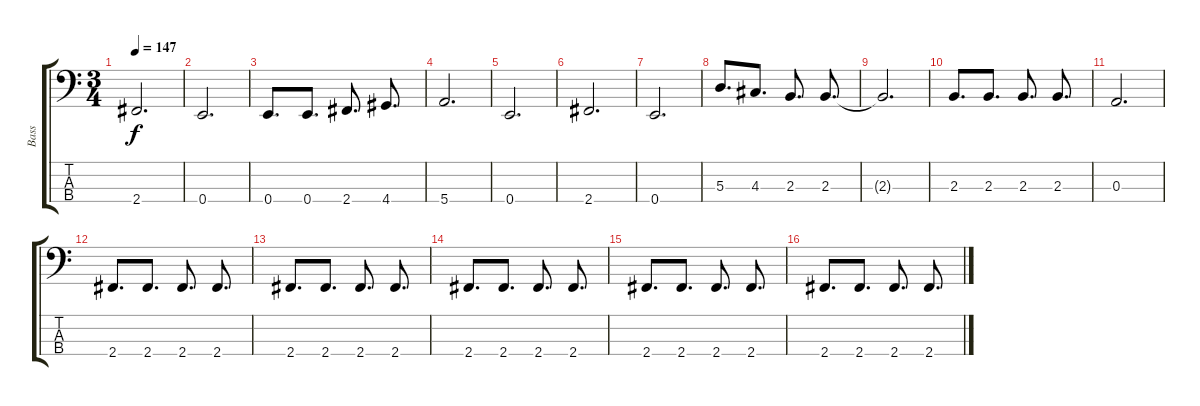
\track ("Bass" "Bass") {instrument electricbasspick}
\staff {score tabs}
\tuning (G2 D2 A1 E1) {hide}
\ts (3 4)
\tempo 147
\clef f4
\ks c
2.4.2{d dy f} |
0.4.2{d} |
0.4.8{d} 0.4.8{d} 2.4.8{d} 4.4.8{d} |
5.4.2{d} |
0.4.2{d} |
2.4.2{d} |
0.4.2{d} |
5.3.8{d} 4.3.8{d} 2.3.8{d} 2.3.8{d} |
2.3{t}.2{d} |
2.3.8{d} 2.3.8{d} 2.3.8{d} 2.3.8{d} |
0.3.2{d} |
\section ("" "")
2.4.8{d} 2.4.8{d} 2.4.8{d} 2.4.8{d} |
2.4.8{d} 2.4.8{d} 2.4.8{d} 2.4.8{d} |
2.4.8{d} 2.4.8{d} 2.4.8{d} 2.4.8{d} |
2.4.8{d} 2.4.8{d} 2.4.8{d} 2.4.8{d} |
2.4.8{d} 2.4.8{d} 2.4.8{d} 2.4.8{d}
